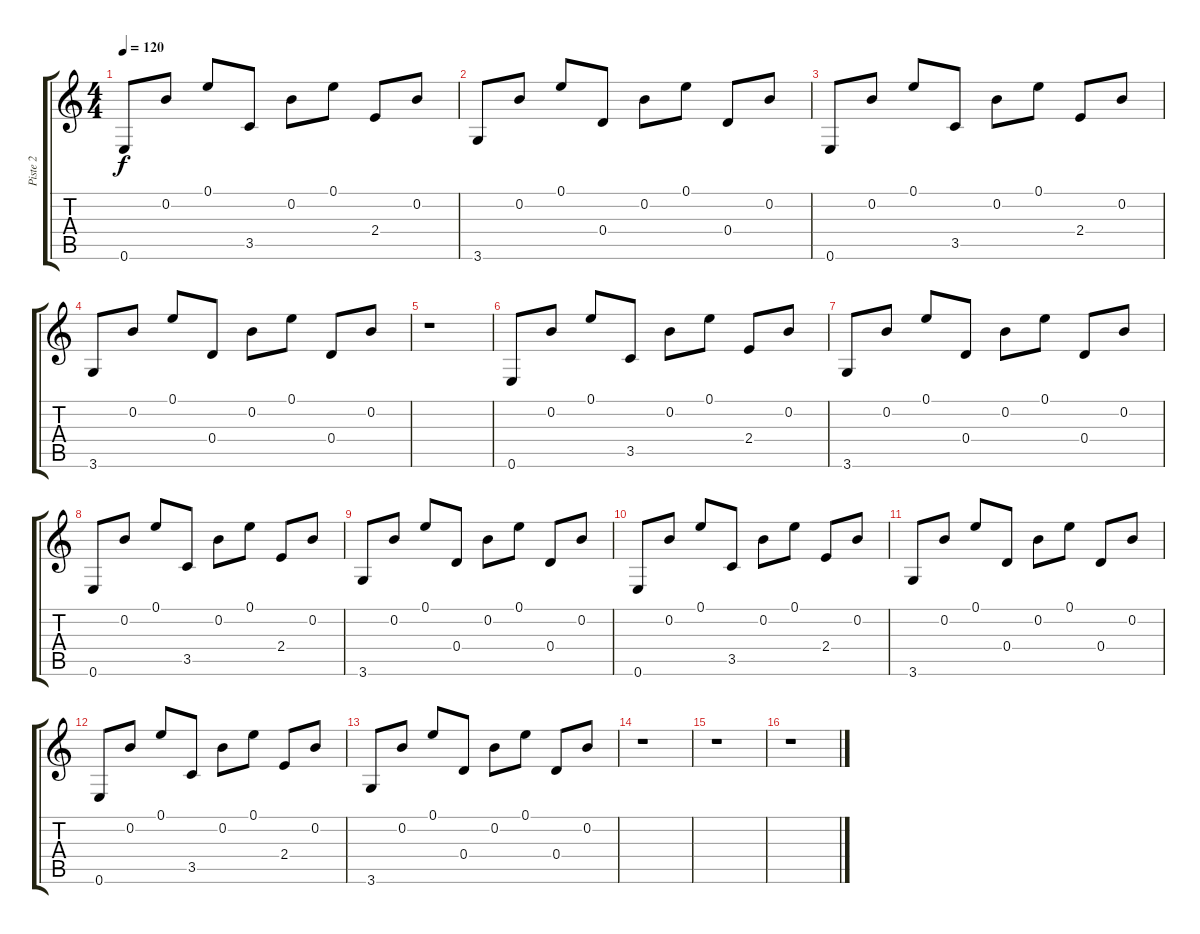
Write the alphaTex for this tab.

\track ("Piste 2" "Piste 2") {instrument acousticguitarsteel}
\staff {score tabs}
\tuning (E4 B3 G3 D3 A2 E2) {hide}
\ts (4 4)
\tempo 120
\clef g2
\ks c
0.6.8{dy f} 0.2.8 0.1.8 3.5.8 0.2.8 0.1.8 2.4.8 0.2.8 |
3.6.8 0.2.8 0.1.8 0.4.8 0.2.8 0.1.8 0.4.8 0.2.8 |
0.6.8 0.2.8 0.1.8 3.5.8 0.2.8 0.1.8 2.4.8 0.2.8 |
3.6.8 0.2.8 0.1.8 0.4.8 0.2.8 0.1.8 0.4.8 0.2.8 |
r.1 |
0.6.8 0.2.8 0.1.8 3.5.8 0.2.8 0.1.8 2.4.8 0.2.8 |
3.6.8 0.2.8 0.1.8 0.4.8 0.2.8 0.1.8 0.4.8 0.2.8 |
0.6.8 0.2.8 0.1.8 3.5.8 0.2.8 0.1.8 2.4.8 0.2.8 |
3.6.8 0.2.8 0.1.8 0.4.8 0.2.8 0.1.8 0.4.8 0.2.8 |
0.6.8 0.2.8 0.1.8 3.5.8 0.2.8 0.1.8 2.4.8 0.2.8 |
3.6.8 0.2.8 0.1.8 0.4.8 0.2.8 0.1.8 0.4.8 0.2.8 |
0.6.8 0.2.8 0.1.8 3.5.8 0.2.8 0.1.8 2.4.8 0.2.8 |
3.6.8 0.2.8 0.1.8 0.4.8 0.2.8 0.1.8 0.4.8 0.2.8 |
r.1 |
r.1 |
r.1
